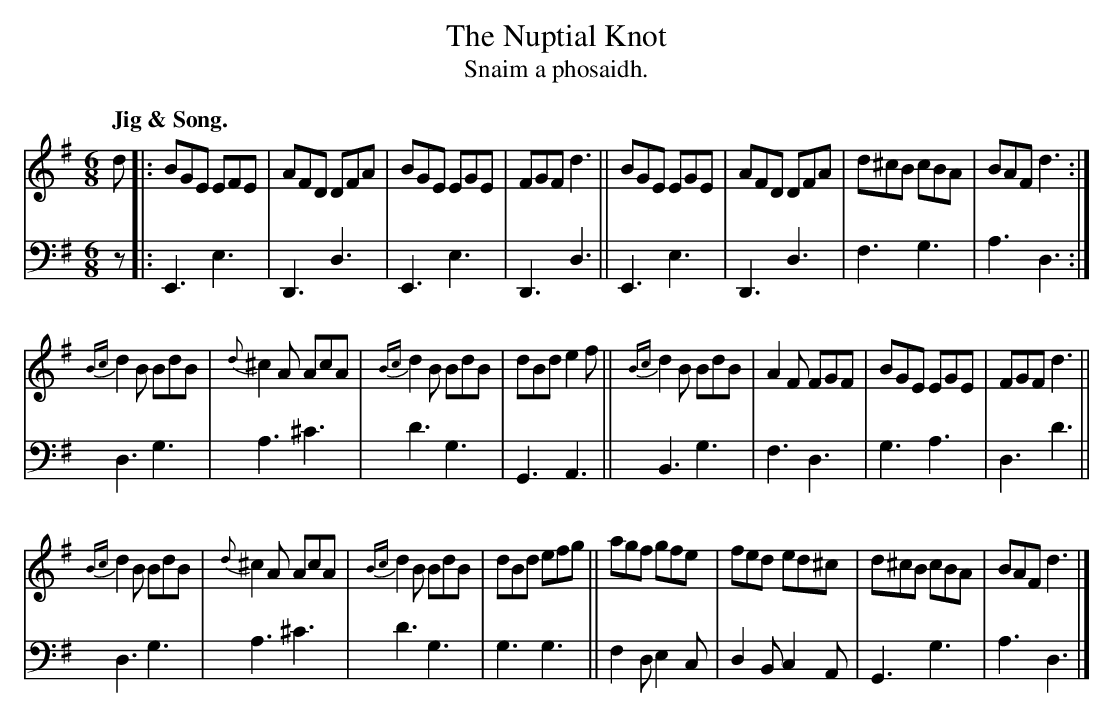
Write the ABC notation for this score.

X:1
T: The Nuptial Knot
T: Snaim a phosaidh.
M: 6/8
L: 1/8
Q: "Jig & Song."
K: Em
V: 1 staves=2
d |:\
BGE EFE | AFD DFA | BGE EGE | FGF d3 ||\
BGE EGE | AFD DFA | d^cB cBA | BAF d3 :|
{Bc}d2B BdB | {d}^c2A AcA | {Bc}d2B BdB | dBd e2f ||\
{Bc}d2B BdB | A2F FGF | BGE EGE | FGF d3 ||
{Bc}d2B BdB | {d}^c2A AcA | {Bc}d2B BdB | dBd efg ||\
agf gfe | fed ed^c |  d^cB cBA | BAF d3 |]
V: 2 clef=bass middle=d
z |:\
E3 e3 | D3 d3 | E3 e3 | D3 d3 || E3 e3 | D3 d3 | f3 g3 | a3 d3 :|
d3 g3 | a3 ^c'3 | d'3 g3 | G3 A3 || B3 g3 | f3 d3 | g3 a3 | d3 d'3 ||
d3 g3 | a3 ^c'3 | d'3 g3 | g3 g3 || f2d e2c | d2B c2A | G3 g3 | a3 d3 |]
